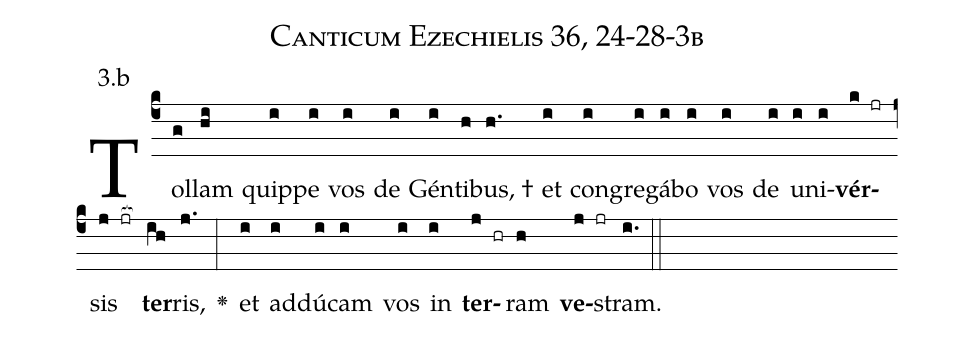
name: Canticum Ezechielis 36, 24-28-3b;
annotation: 3.b;
%%
(c4)Tol(g)lam(hi) quip(i)pe(i) vos(i) de(i) Gén(i)ti(h)bus, †(h.) et(i) con(i)gre(i)gá(i)bo(i) vos(i) de(i) u(i)ni(i)<b>vér</b>(k jr)sis(j jr[ocb:1{]) <b>ter</b>(ih[ocb:0}])ris,(j.) <v>\greheightstar</v>(:) et(i) ad(i)dú(i)cam(i) vos(i) in(i) <b>ter</b>(j hr)ram(h) <b>ve</b>(j jr)stram.(i.) (::)


%E(i) u(i) o(j) u(h) a(j) e.(i.) (::)
